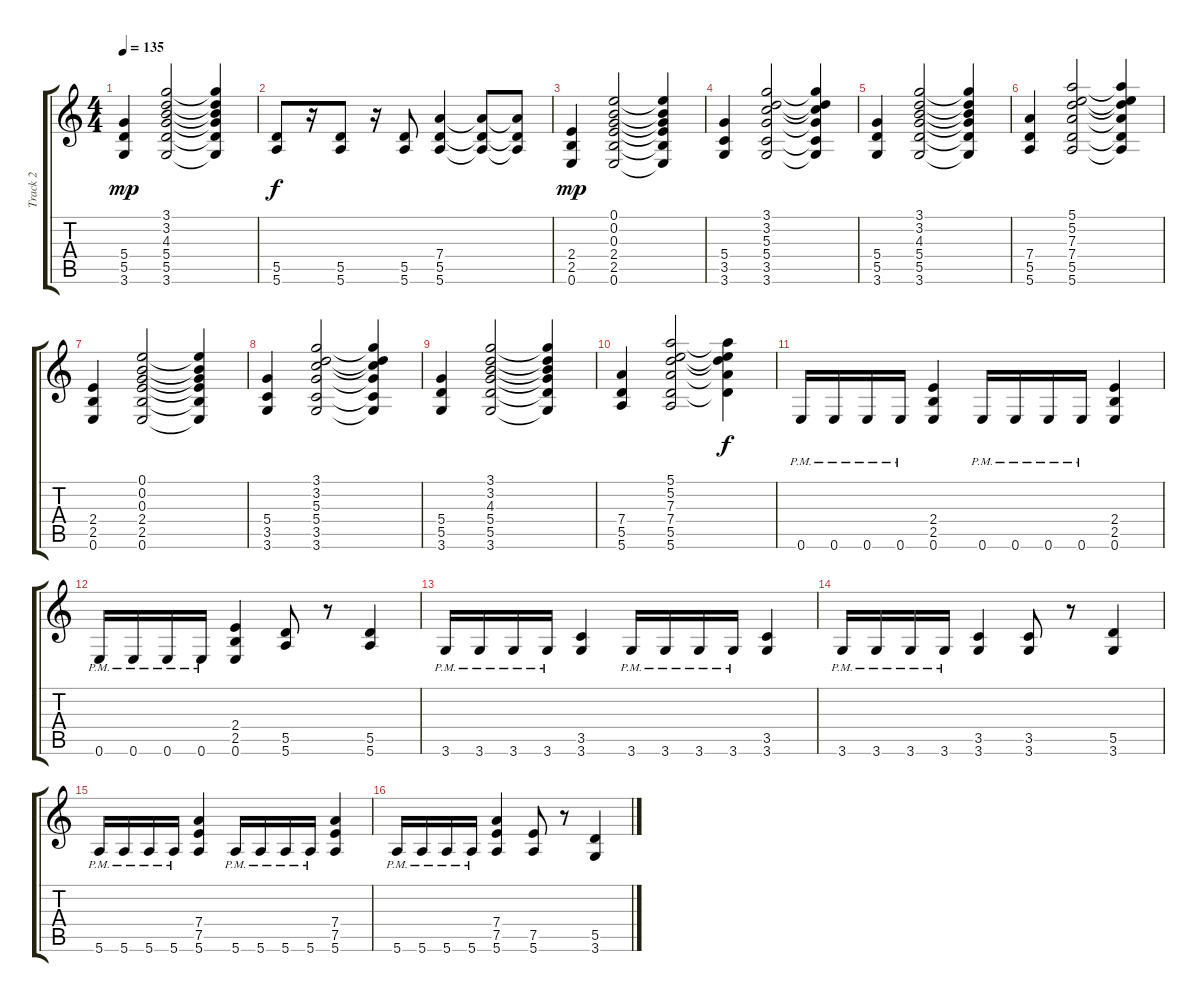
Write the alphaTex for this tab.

\track ("Track 2" "Track 2") {instrument distortionguitar}
\staff {score tabs}
\tuning (E4 B3 G3 D3 A2 E2) {hide}
\ts (4 4)
\tempo 135
\clef g2
\ks c
(5.4 5.5 3.6).4{dy mp} (3.1 3.2 4.3 5.4 5.5 3.6).2 (3.1{t} 3.2{t} 4.3{t} 5.4{t} 5.5{t} 3.6{t}).4 |
(5.5 5.6).8{dy f} r.16 (5.5 5.6).8 r.16 (5.5 5.6).8 (7.4 5.5 5.6).4 (7.4{t} 5.5{t} 5.6{t}).8 (7.4{t} 5.5{t} 5.6{t}).8 |
(2.4 2.5 0.6).4{dy mp} (0.1 0.2 0.3 2.4 2.5 0.6).2 (0.1{t} 0.2{t} 0.3{t} 2.4{t} 2.5{t} 0.6{t}).4 |
(5.4 3.5 3.6).4 (3.1 3.2 5.3 5.4 3.5 3.6).2 (3.1{t} 3.2{t} 5.3{t} 5.4{t} 3.5{t} 3.6{t}).4 |
(5.4 5.5 3.6).4 (3.1 3.2 4.3 5.4 5.5 3.6).2 (3.1{t} 3.2{t} 4.3{t} 5.4{t} 5.5{t} 3.6{t}).4 |
(7.4 5.5 5.6).4 (5.1 5.2 7.3 7.4 5.5 5.6).2 (5.1{t} 5.2{t} 7.3{t} 7.4{t} 5.5{t} 5.6{t}).4 |
(2.4 2.5 0.6).4 (0.1 0.2 0.3 2.4 2.5 0.6).2 (0.1{t} 0.2{t} 0.3{t} 2.4{t} 2.5{t} 0.6{t}).4 |
(5.4 3.5 3.6).4 (3.1 3.2 5.3 5.4 3.5 3.6).2 (3.1{t} 3.2{t} 5.3{t} 5.4{t} 3.5{t} 3.6{t}).4 |
(5.4 5.5 3.6).4 (3.1 3.2 4.3 5.4 5.5 3.6).2 (3.1{t} 3.2{t} 4.3{t} 5.4{t} 5.5{t} 3.6{t}).4 |
(7.4 5.5 5.6).4 (5.1 5.2 7.3 7.4 5.5 5.6).2 (5.1{t} 5.2{t} 7.3{t} 7.4{t} 5.5{t}).4{dy f} |
0.6{pm}.16 0.6{pm}.16 0.6{pm}.16 0.6{pm}.16 (2.4 2.5 0.6).4 0.6{pm}.16 0.6{pm}.16 0.6{pm}.16 0.6{pm}.16 (2.4 2.5 0.6).4 |
0.6{pm}.16 0.6{pm}.16 0.6{pm}.16 0.6{pm}.16 (2.4 2.5 0.6).4 (5.5 5.6).8 r.8 (5.5 5.6).4 |
3.6{pm}.16 3.6{pm}.16 3.6{pm}.16 3.6{pm}.16 (3.5 3.6).4 3.6{pm}.16 3.6{pm}.16 3.6{pm}.16 3.6{pm}.16 (3.5 3.6).4 |
3.6{pm}.16 3.6{pm}.16 3.6{pm}.16 3.6{pm}.16 (3.5 3.6).4 (3.5 3.6).8 r.8 (5.5 3.6).4 |
5.6{pm}.16 5.6{pm}.16 5.6{pm}.16 5.6{pm}.16 (7.4 7.5 5.6).4 5.6{pm}.16 5.6{pm}.16 5.6{pm}.16 5.6{pm}.16 (7.4 7.5 5.6).4 |
5.6{pm}.16 5.6{pm}.16 5.6{pm}.16 5.6{pm}.16 (7.4 7.5 5.6).4 (7.5 5.6).8 r.8 (5.5 3.6).4
